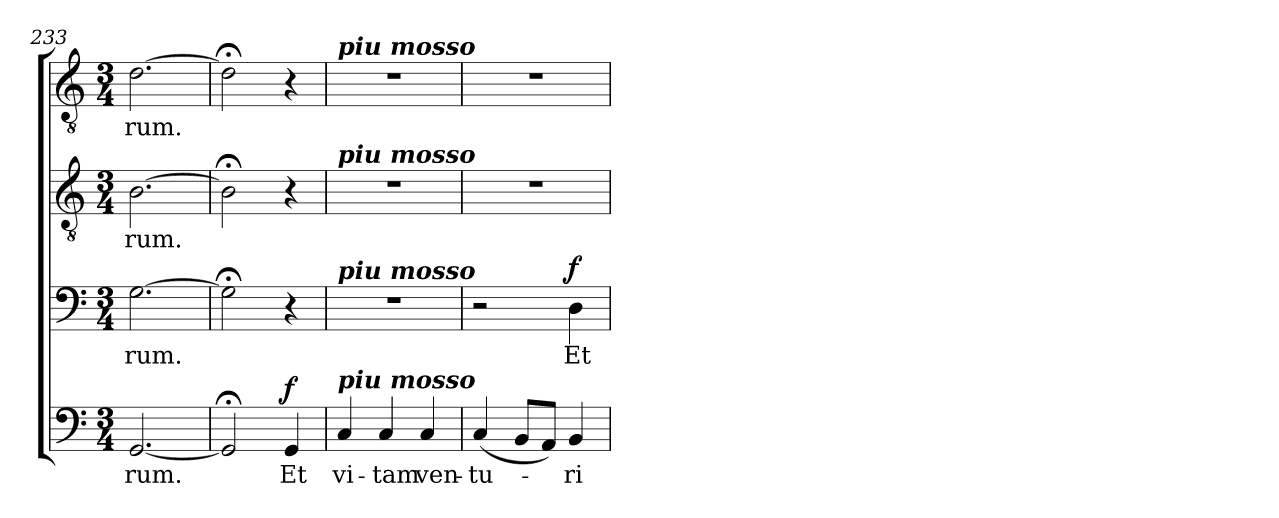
**kern	**text	**dynam	**kern	**text	**dynam	**kern	**text	**kern	**text
*part4	*part4	*part4	*part3	*part3	*part3	*part2	*part2	*part1	*part1
*staff4	*staff4	*staff4	*staff3	*staff3	*staff3	*staff2	*staff2	*staff1	*staff1
*clefF4	*	*	*clefF4	*	*	*clefGv2	*	*clefGv2	*
*k[]	*	*	*k[]	*	*	*k[]	*	*k[]	*
*C:	*	*	*C:	*	*	*C:	*	*C:	*
*M3/4	*	*	*M3/4	*	*	*M3/4	*	*M3/4	*
=233	=233	=233	=233	=233	=233	=233	=233	=233	=233
!	!LO:LY:b	!	!	!LO:LY:b	!	!	!LO:LY:b	!	!LO:LY:b
[2.GG/	rum.	.	[2.G\	rum.	.	[2.B\	rum.	[2.d\	rum.
=234	=234	=234	=234	=234	=234	=234	=234	=234	=234
2GG;/]	.	.	2G;<\]	.	.	2B;<\]	.	2d;<\]	.
!	!LO:LY:b	!LO:DY:a	!	!	!	!	!	!	!
4GG/	Et	f	4r	.	.	4r	.	4r	.
=235	=235	=235	=235	=235	=235	=235	=235	=235	=235
!	!	!	!	!	!	!	!	!LO:TX:a:Bi:t=piu mosso	!
!	!	!	!	!	!	!LO:TX:a:Bi:t=piu mosso	!	!	!
!	!	!	!LO:TX:a:Bi:t=piu mosso	!	!	!	!	!	!
!LO:TX:a:Bi:t=piu mosso	!	!	!	!	!	!	!	!	!
!	!LO:LY:b	!	!	!	!	!	!	!	!
4C/	vi-	.	2.r	.	.	2.r	.	2.r	.
!	!LO:LY:b	!	!	!	!	!	!	!	!
4C/	-tam	.	.	.	.	.	.	.	.
!	!LO:LY:b	!	!	!	!	!	!	!	!
4C/	ven-	.	.	.	.	.	.	.	.
=236	=236	=236	=236	=236	=236	=236	=236	=236	=236
!	!LO:LY:b	!	!	!	!	!	!	!	!
(<4C/	-tu-	.	2r	.	.	2.r	.	2.r	.
8BB/L	.	.	.	.	.	.	.	.	.
8AA/J)	.	.	.	.	.	.	.	.	.
!	!LO:LY:b	!	!	!LO:LY:b	!LO:DY:a	!	!	!	!
4BB/	-ri	.	4D\	Et	f	.	.	.	.
=	=	=	=	=	=	=	=	=	=
*-	*-	*-	*-	*-	*-	*-	*-	*-	*-
